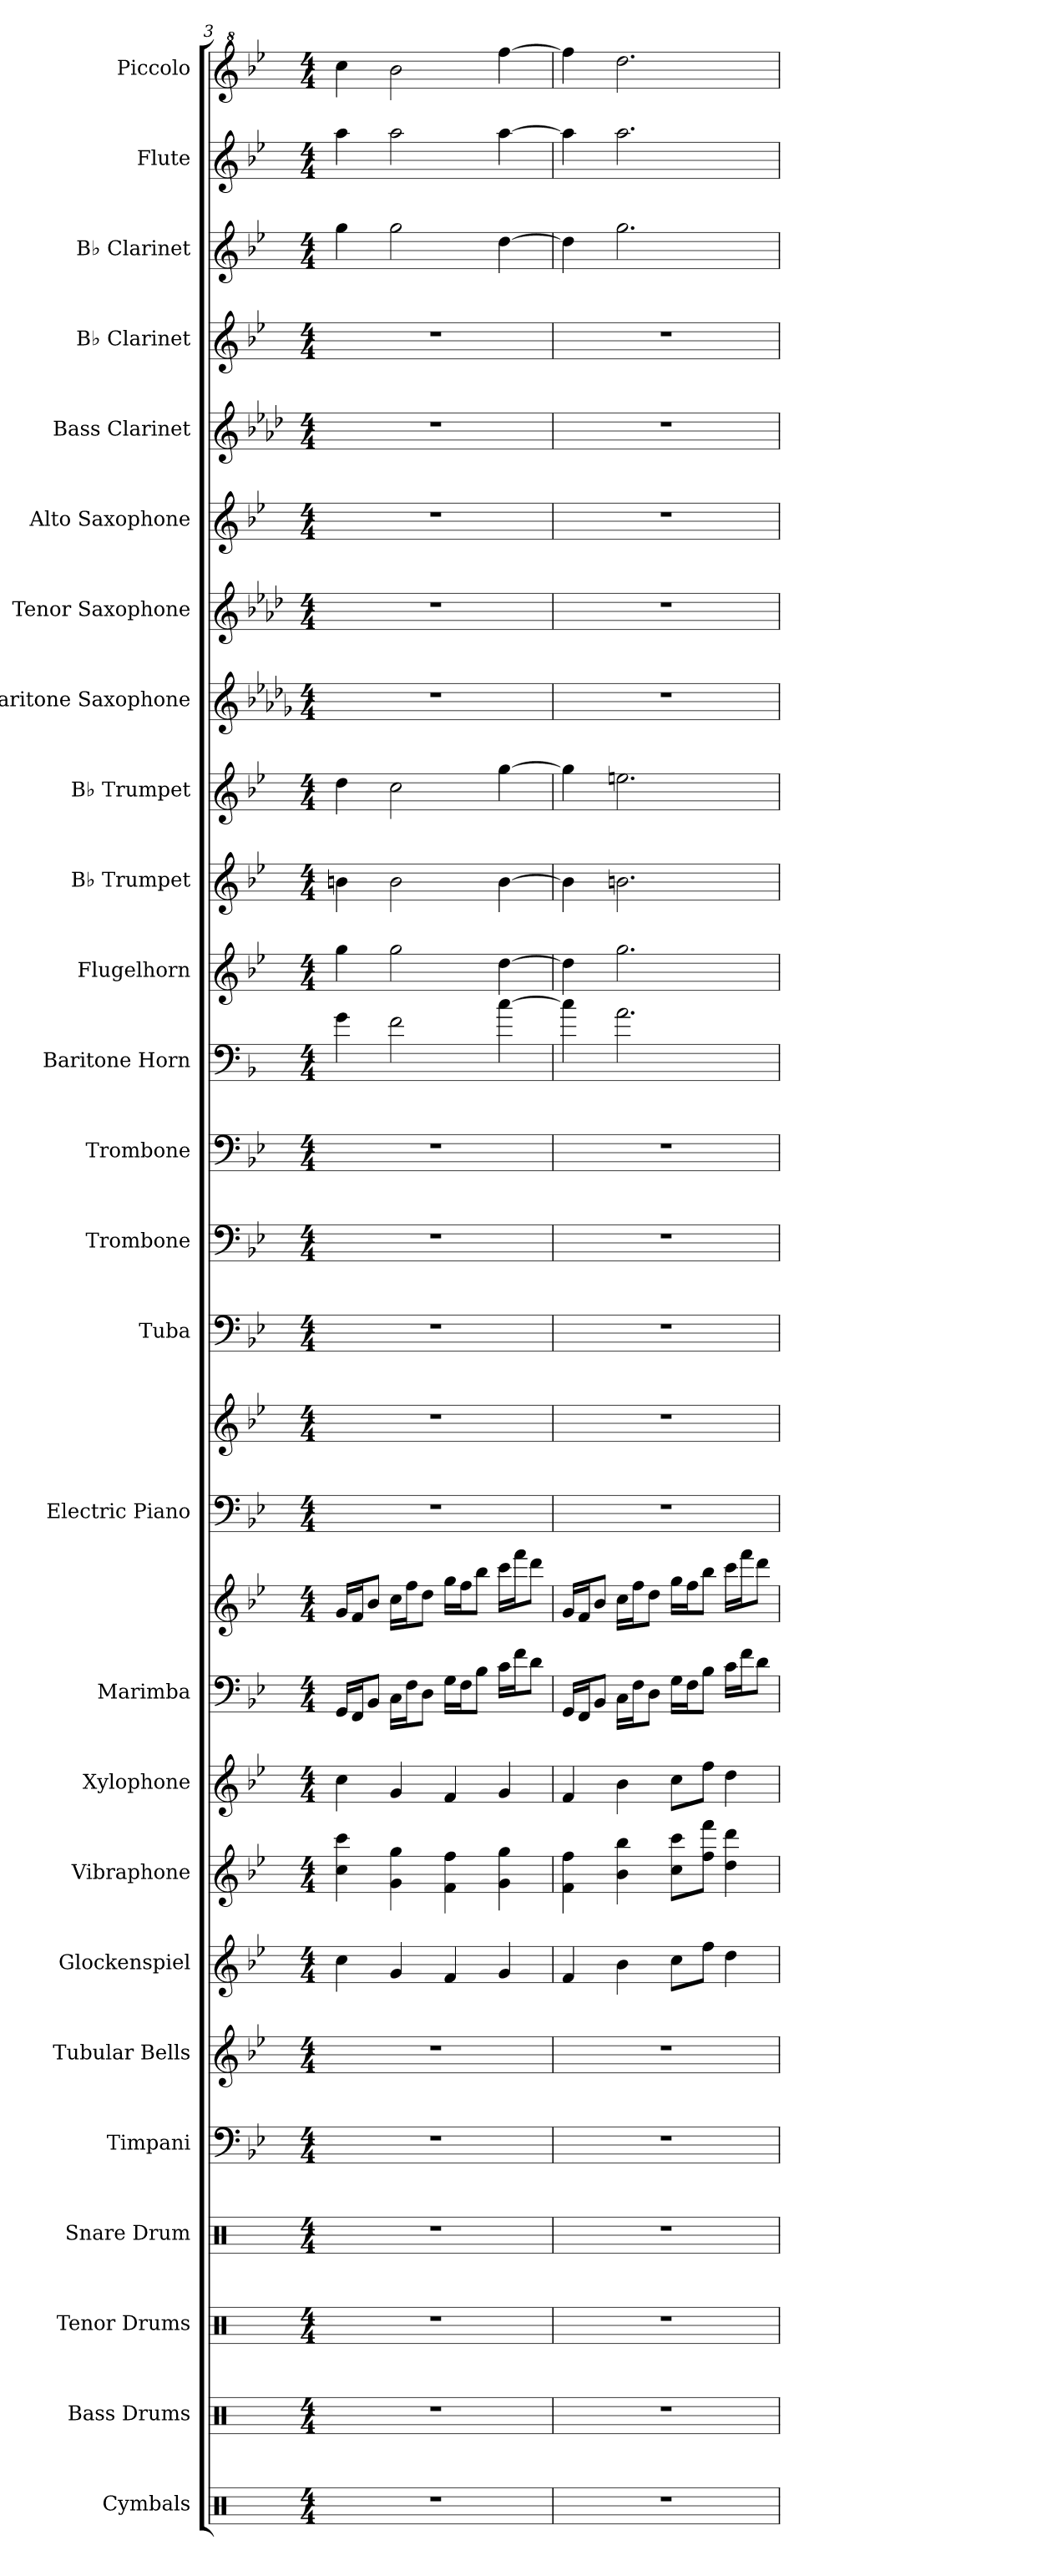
**kern	**kern	**kern	**kern	**kern	**kern	**kern	**kern	**kern	**kern	**kern	**kern	**kern	**kern	**kern	**kern	**kern	**kern	**kern	**kern	**kern	**kern	**kern	**kern	**kern	**kern	**kern	**kern
*part26	*part25	*part24	*part23	*part22	*part21	*part20	*part19	*part18	*part17	*part17	*part16	*part16	*part15	*part14	*part13	*part12	*part11	*part10	*part9	*part8	*part7	*part6	*part5	*part4	*part3	*part2	*part1
*staff28	*staff27	*staff26	*staff25	*staff24	*staff23	*staff22	*staff21	*staff20	*staff19	*staff18	*staff17	*staff16	*staff15	*staff14	*staff13	*staff12	*staff11	*staff10	*staff9	*staff8	*staff7	*staff6	*staff5	*staff4	*staff3	*staff2	*staff1
*I"Cymbals	*I"Bass Drums	*I"Tenor Drums	*I"Snare Drum	*I"Timpani	*I"Tubular Bells	*I"Glockenspiel	*I"Vibraphone	*I"Xylophone	*I"Marimba	*	*I"Electric Piano	*	*I"Tuba	*I"Trombone	*I"Trombone	*I"Baritone Horn	*I"Flugelhorn	*I"B♭ Trumpet	*I"B♭ Trumpet	*I"Baritone Saxophone	*I"Tenor Saxophone	*I"Alto Saxophone	*I"Bass Clarinet	*I"B♭ Clarinet	*I"B♭ Clarinet	*I"Flute	*I"Piccolo
*I'Cy	*I'BD	*I'TD	*I'SD	*I'Timp.	*I'Tu. Be.	*I'Glk.	*I'Vib.	*I'Xyl.	*I'Mrm.	*	*I'El. Pno.	*	*I'Tba.	*I'Tbn.	*I'Tbn.	*I'Bar. Hn.	*I'Flghn.	*I'B♭ Tpt.	*I'B♭ Tpt.	*I'Bar. Sax.	*I'T. Sax.	*I'A. Sax.	*I'B. Cl.	*I'B♭ Cl.	*I'B♭ Cl.	*I'Fl.	*I'Picc.
*clefX	*clefX	*clefX	*clefX	*clefF4	*clefG2	*clefG2	*clefG2	*clefG2	*clefF4	*clefG2	*clefF4	*clefG2	*clefF4	*clefF4	*clefF4	*clefF4	*clefG2	*clefG2	*clefG2	*clefG2	*clefG2	*clefG2	*clefG2	*clefG2	*clefG2	*clefG2	*clefG^2
*	*	*	*	*	*	*ITrd-14c-24	*	*ITrd-7c-12	*	*	*	*	*	*	*	*ITrd4c7	*ITrd4c7	*ITrd1c2	*ITrd1c2	*ITrd12c21	*ITrd8c14	*ITrd5c9	*ITrd8c14	*ITrd1c2	*ITrd1c2	*	*ITrd-7c-12
*k[]	*k[]	*k[]	*k[]	*k[b-e-]	*k[b-e-]	*k[b-e-]	*k[b-e-]	*k[b-e-]	*k[b-e-]	*k[b-e-]	*k[b-e-]	*k[b-e-]	*k[b-e-]	*k[b-e-]	*k[b-e-]	*k[b-e-]	*k[b-e-a-]	*k[b-e-a-d-]	*k[b-e-a-d-]	*k[b-e-a-d-g-]	*k[b-e-a-d-]	*k[b-e-a-d-g-]	*k[b-e-a-d-]	*k[b-e-a-d-]	*k[b-e-a-d-]	*k[b-e-]	*k[b-e-]
*M4/4	*M4/4	*M4/4	*M4/4	*M4/4	*M4/4	*M4/4	*M4/4	*M4/4	*M4/4	*M4/4	*M4/4	*M4/4	*M4/4	*M4/4	*M4/4	*M4/4	*M4/4	*M4/4	*M4/4	*M4/4	*M4/4	*M4/4	*M4/4	*M4/4	*M4/4	*M4/4	*M4/4
=3	=3	=3	=3	=3	=3	=3	=3	=3	=3	=3	=3	=3	=3	=3	=3	=3	=3	=3	=3	=3	=3	=3	=3	=3	=3	=3	=3
1r	1r	1r	1r	1r	1r	4cccc\	4cc\ 4ccc\	4ccc\	16GG/LL	16g/LL	1r	1r	1r	1r	1r	4c\	4cc\	4an\	4cc\	1r	1r	1r	1r	1r	4ff\	4aa\	4cccc\
.	.	.	.	.	.	.	.	.	16FF/J	16f/J	.	.	.	.	.	.	.	.	.	.	.	.	.	.	.	.	.
.	.	.	.	.	.	.	.	.	8BB-/J	8b-/J	.	.	.	.	.	.	.	.	.	.	.	.	.	.	.	.	.
.	.	.	.	.	.	4ggg/	4g\ 4gg\	4gg/	16C\LL	16cc\LL	.	.	.	.	.	2B-\	2cc\	2a\	2b-\	.	.	.	.	.	2ff\	2aa\	2bbb-\
.	.	.	.	.	.	.	.	.	16F\J	16ff\J	.	.	.	.	.	.	.	.	.	.	.	.	.	.	.	.	.
.	.	.	.	.	.	.	.	.	8D\J	8dd\J	.	.	.	.	.	.	.	.	.	.	.	.	.	.	.	.	.
.	.	.	.	.	.	4fff/	4f\ 4ff\	4ff/	16G\LL	16gg\LL	.	.	.	.	.	.	.	.	.	.	.	.	.	.	.	.	.
.	.	.	.	.	.	.	.	.	16F\J	16ff\J	.	.	.	.	.	.	.	.	.	.	.	.	.	.	.	.	.
.	.	.	.	.	.	.	.	.	8B-\J	8bb-\J	.	.	.	.	.	.	.	.	.	.	.	.	.	.	.	.	.
.	.	.	.	.	.	4ggg/	4g\ 4gg\	4gg/	16c\LL	16ccc\LL	.	.	.	.	.	[4f\	[4g\	[4a\	[4ff\	.	.	.	.	.	[4cc\	[4aa\	[4ffff\
.	.	.	.	.	.	.	.	.	16f\J	16fff\J	.	.	.	.	.	.	.	.	.	.	.	.	.	.	.	.	.
.	.	.	.	.	.	.	.	.	8d\J	8ddd\J	.	.	.	.	.	.	.	.	.	.	.	.	.	.	.	.	.
=4	=4	=4	=4	=4	=4	=4	=4	=4	=4	=4	=4	=4	=4	=4	=4	=4	=4	=4	=4	=4	=4	=4	=4	=4	=4	=4	=4
1r	1r	1r	1r	1r	1r	4fff/	4f\ 4ff\	4ff/	16GG/LL	16g/LL	1r	1r	1r	1r	1r	4f\]	4g\]	4a\]	4ff\]	1r	1r	1r	1r	1r	4cc\]	4aa\]	4ffff\]
.	.	.	.	.	.	.	.	.	16FF/J	16f/J	.	.	.	.	.	.	.	.	.	.	.	.	.	.	.	.	.
.	.	.	.	.	.	.	.	.	8BB-/J	8b-/J	.	.	.	.	.	.	.	.	.	.	.	.	.	.	.	.	.
.	.	.	.	.	.	4bbb-\	4b-\ 4bb-\	4bb-\	16C\LL	16cc\LL	.	.	.	.	.	2.d\	2.cc\	2.an\	2.ddn\	.	.	.	.	.	2.ff\	2.aa\	2.dddd\
.	.	.	.	.	.	.	.	.	16F\J	16ff\J	.	.	.	.	.	.	.	.	.	.	.	.	.	.	.	.	.
.	.	.	.	.	.	.	.	.	8D\J	8dd\J	.	.	.	.	.	.	.	.	.	.	.	.	.	.	.	.	.
.	.	.	.	.	.	8cccc\L	8cc\ 8ccc\L	8ccc\L	16G\LL	16gg\LL	.	.	.	.	.	.	.	.	.	.	.	.	.	.	.	.	.
.	.	.	.	.	.	.	.	.	16F\J	16ff\J	.	.	.	.	.	.	.	.	.	.	.	.	.	.	.	.	.
.	.	.	.	.	.	8ffff\J	8ff\ 8fff\J	8fff\J	8B-\J	8bb-\J	.	.	.	.	.	.	.	.	.	.	.	.	.	.	.	.	.
.	.	.	.	.	.	4dddd\	4dd\ 4ddd\	4ddd\	16c\LL	16ccc\LL	.	.	.	.	.	.	.	.	.	.	.	.	.	.	.	.	.
.	.	.	.	.	.	.	.	.	16f\J	16fff\J	.	.	.	.	.	.	.	.	.	.	.	.	.	.	.	.	.
.	.	.	.	.	.	.	.	.	8d\J	8ddd\J	.	.	.	.	.	.	.	.	.	.	.	.	.	.	.	.	.
=	=	=	=	=	=	=	=	=	=	=	=	=	=	=	=	=	=	=	=	=	=	=	=	=	=	=	=
*-	*-	*-	*-	*-	*-	*-	*-	*-	*-	*-	*-	*-	*-	*-	*-	*-	*-	*-	*-	*-	*-	*-	*-	*-	*-	*-	*-
